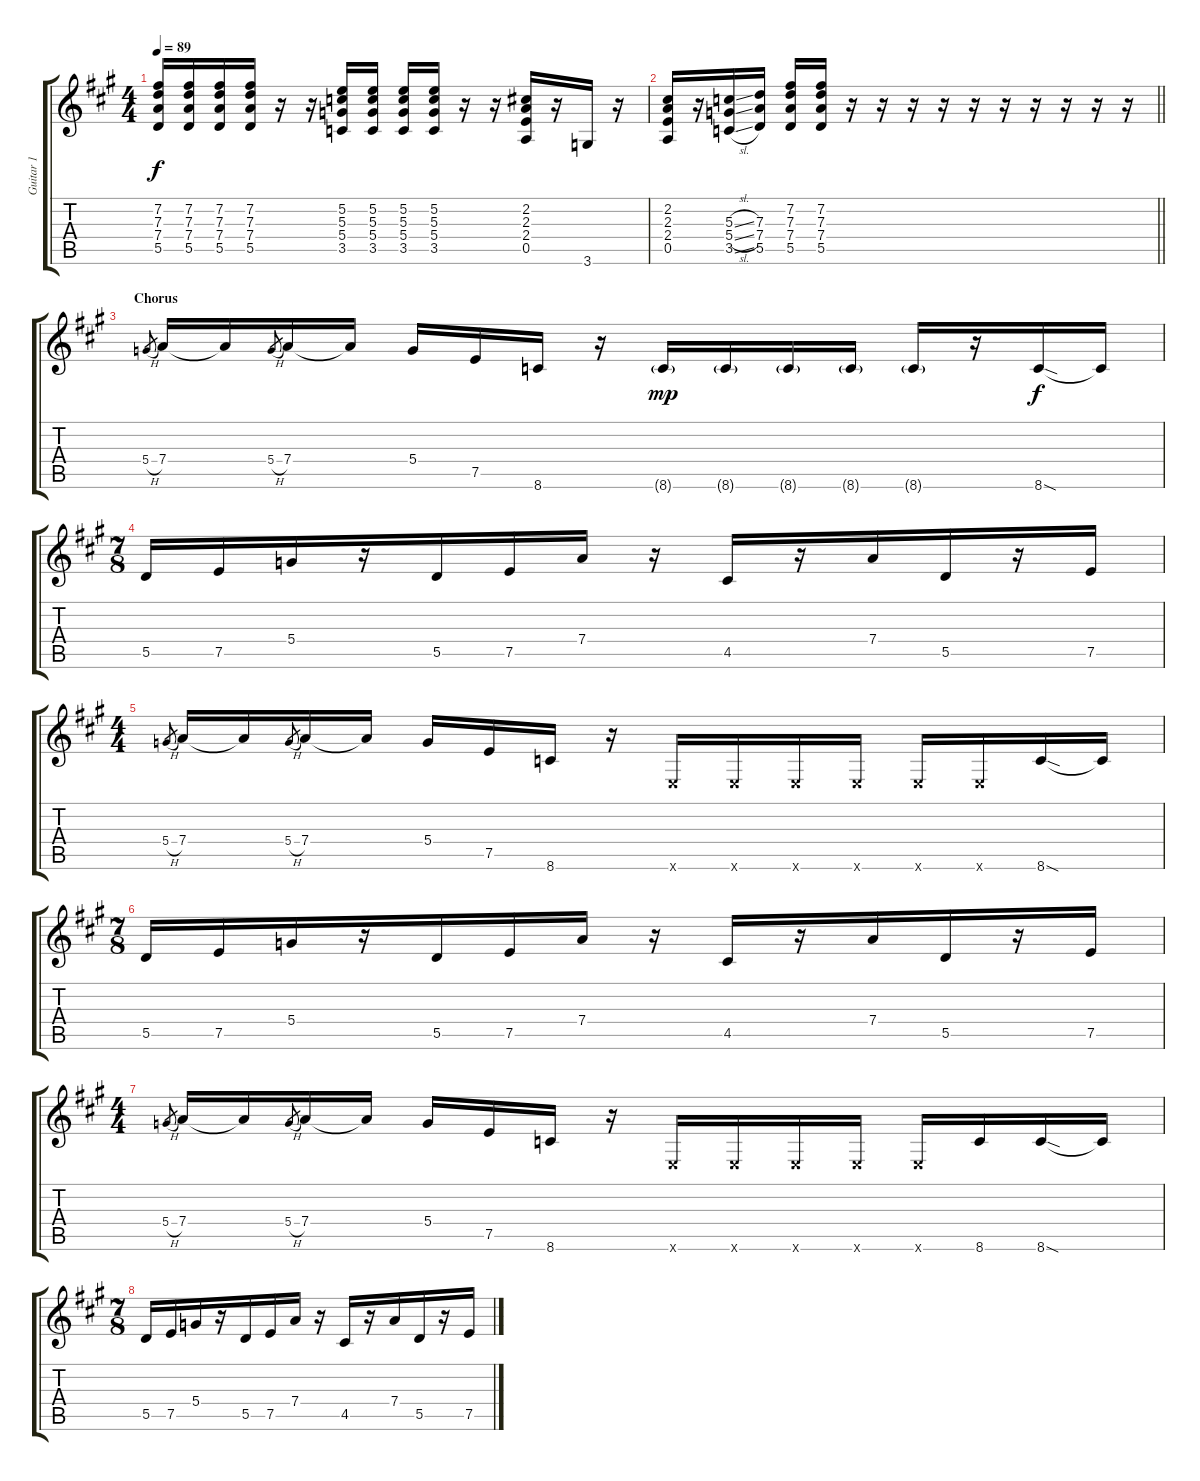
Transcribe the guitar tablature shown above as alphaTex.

\track ("Guitar 1" "Guitar 1") {instrument distortionguitar}
\staff {score tabs}
\tuning (E4 B3 G3 D3 A2 E2) {hide}
\ts (4 4)
\tempo 89
\clef g2
\ks a
(7.2 7.3 7.4 5.5).16{dy f} (7.2 7.3 7.4 5.5).16 (7.2 7.3 7.4 5.5).16 (7.2 7.3 7.4 5.5).16 r.16 r.16 (5.2 5.3 5.4 3.5).16 (5.2 5.3 5.4 3.5).16 (5.2 5.3 5.4 3.5).16 (5.2 5.3 5.4 3.5).16 r.16 r.16 (2.2 2.3 2.4 0.5).16 r.16 3.6.16 r.16 |
\barLineRight lightlight
(2.2 2.3 2.4 0.5).16 r.16 (5.3{sl} 5.4{sl} 3.5{sl}).16 (7.3 7.4 5.5).16 (7.2 7.3 7.4 5.5).16 (7.2 7.3 7.4 5.5).16 r.16 r.16 r.16 r.16 r.16 r.16 r.16 r.16 r.16 r.16 |
\section ("" "Chorus")
5.4{h}.8{gr} 7.4.16 7.4{t}.16 5.4{h}.8{gr} 7.4.16 7.4{t}.16 5.4.16 7.5.16 8.6.16 r.16 8.6{g}.16{dy mp} 8.6{g}.16 8.6{g}.16 8.6{g}.16 8.6{g}.16 r.16 8.6{sod}.16{dy f} 8.6{t}.16 |
\ts (7 8)
5.5.16 7.5.16 5.4.16 r.16 5.5.16 7.5.16 7.4.16 r.16 4.5.16 r.16 7.4.16 5.5.16 r.16 7.5.16 |
\ts (4 4)
5.4{h}.8{gr} 7.4.16 7.4{t}.16 5.4{h}.8{gr} 7.4.16 7.4{t}.16 5.4.16 7.5.16 8.6.16 r.16 0.6{x}.16 0.6{x}.16 0.6{x}.16 0.6{x}.16 0.6{x}.16 0.6{x}.16 8.6{sod}.16 8.6{t}.16 |
\ts (7 8)
5.5.16 7.5.16 5.4.16 r.16 5.5.16 7.5.16 7.4.16 r.16 4.5.16 r.16 7.4.16 5.5.16 r.16 7.5.16 |
\ts (4 4)
5.4{h}.8{gr} 7.4.16 7.4{t}.16 5.4{h}.8{gr} 7.4.16 7.4{t}.16 5.4.16 7.5.16 8.6.16 r.16 0.6{x}.16 0.6{x}.16 0.6{x}.16 0.6{x}.16 0.6{x}.16 8.6.16 8.6{sod}.16 8.6{t}.16 |
\ts (7 8)
5.5.16 7.5.16 5.4.16 r.16 5.5.16 7.5.16 7.4.16 r.16 4.5.16 r.16 7.4.16 5.5.16 r.16 7.5.16
